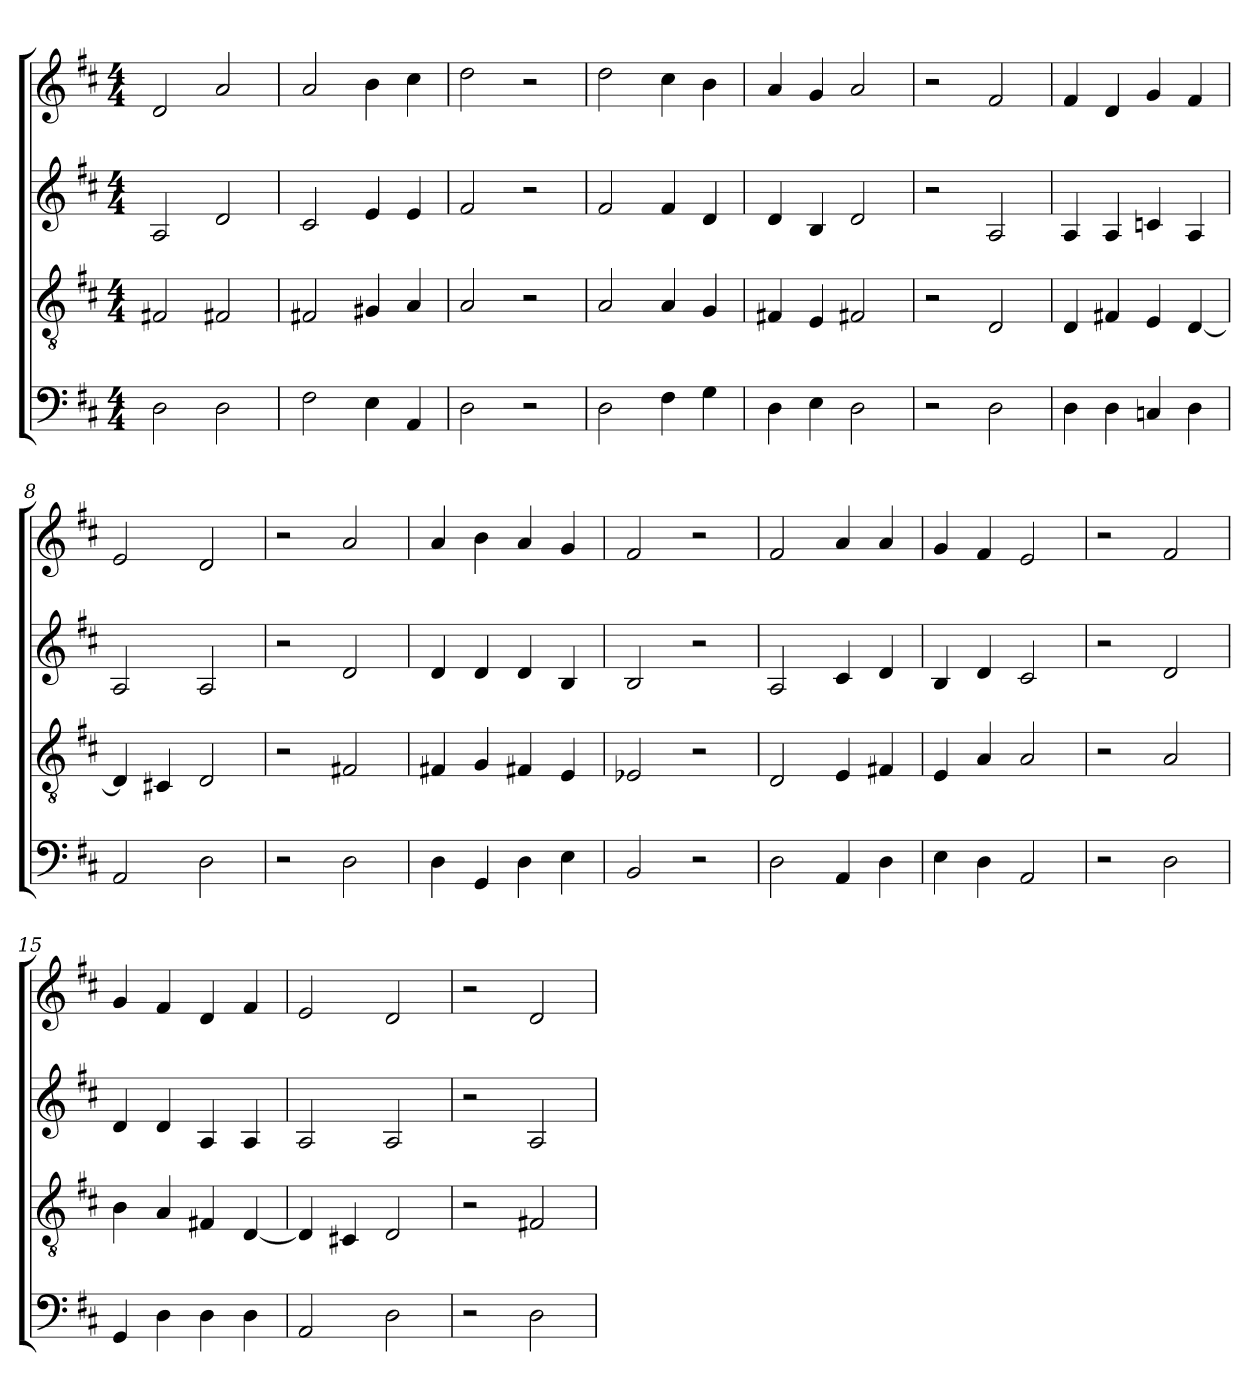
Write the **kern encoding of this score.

**kern	**kern	**kern	**kern
*part4	*part3	*part2	*part1
*staff4	*staff3	*staff2	*staff1
*clefF4	*clefGv2	*clefG2	*clefG2
*k[f#c#]	*k[f#c#]	*k[f#c#]	*k[f#c#]
*M4/4	*M4/4	*M4/4	*M4/4
=1	=1	=1	=1
2D	2F#X	2A	2d
2D	2F#X	2d	2a
=2	=2	=2	=2
2F#	2F#X	2c#	2a
4E	4G#X	4e	4b
4AA	4A	4e	4cc#
=3	=3	=3	=3
2D	2A	2f#	2dd
2r	2r	2r	2r
=4	=4	=4	=4
2D	2A	2f#	2dd
4F#	4A	4f#	4cc#
4G	4G	4d	4b
=5	=5	=5	=5
4D	4F#X	4d	4a
4E	4E	4B	4g
2D	2F#X	2d	2a
=6	=6	=6	=6
2r	2r	2r	2r
2D	2D	2A	2f#
=7	=7	=7	=7
4D	4D	4A	4f#
4D	4F#X	4A	4d
4Cn	4E	4cn	4g
4D	[4D	4A	4f#
=8	=8	=8	=8
2AA	4D]	2A	2e
.	4C#X	.	.
2D	2D	2A	2d
=9	=9	=9	=9
2r	2r	2r	2r
2D	2F#X	2d	2a
=10	=10	=10	=10
4D	4F#X	4d	4a
4GG	4G	4d	4b
4D	4F#X	4d	4a
4E	4E	4B	4g
=11	=11	=11	=11
2BB	2E-X	2B	2f#
2r	2r	2r	2r
=12	=12	=12	=12
2D	2D	2A	2f#
4AA	4E	4c#	4a
4D	4F#X	4d	4a
=13	=13	=13	=13
4E	4E	4B	4g
4D	4A	4d	4f#
2AA	2A	2c#	2e
=14	=14	=14	=14
2r	2r	2r	2r
2D	2A	2d	2f#
=15	=15	=15	=15
4GG	4B	4d	4g
4D	4A	4d	4f#
4D	4F#X	4A	4d
4D	[4D	4A	4f#
=16	=16	=16	=16
2AA	4D]	2A	2e
.	4C#X	.	.
2D	2D	2A	2d
=17	=17	=17	=17
2r	2r	2r	2r
2D	2F#X	2A	2d
=	=	=	=
*-	*-	*-	*-
